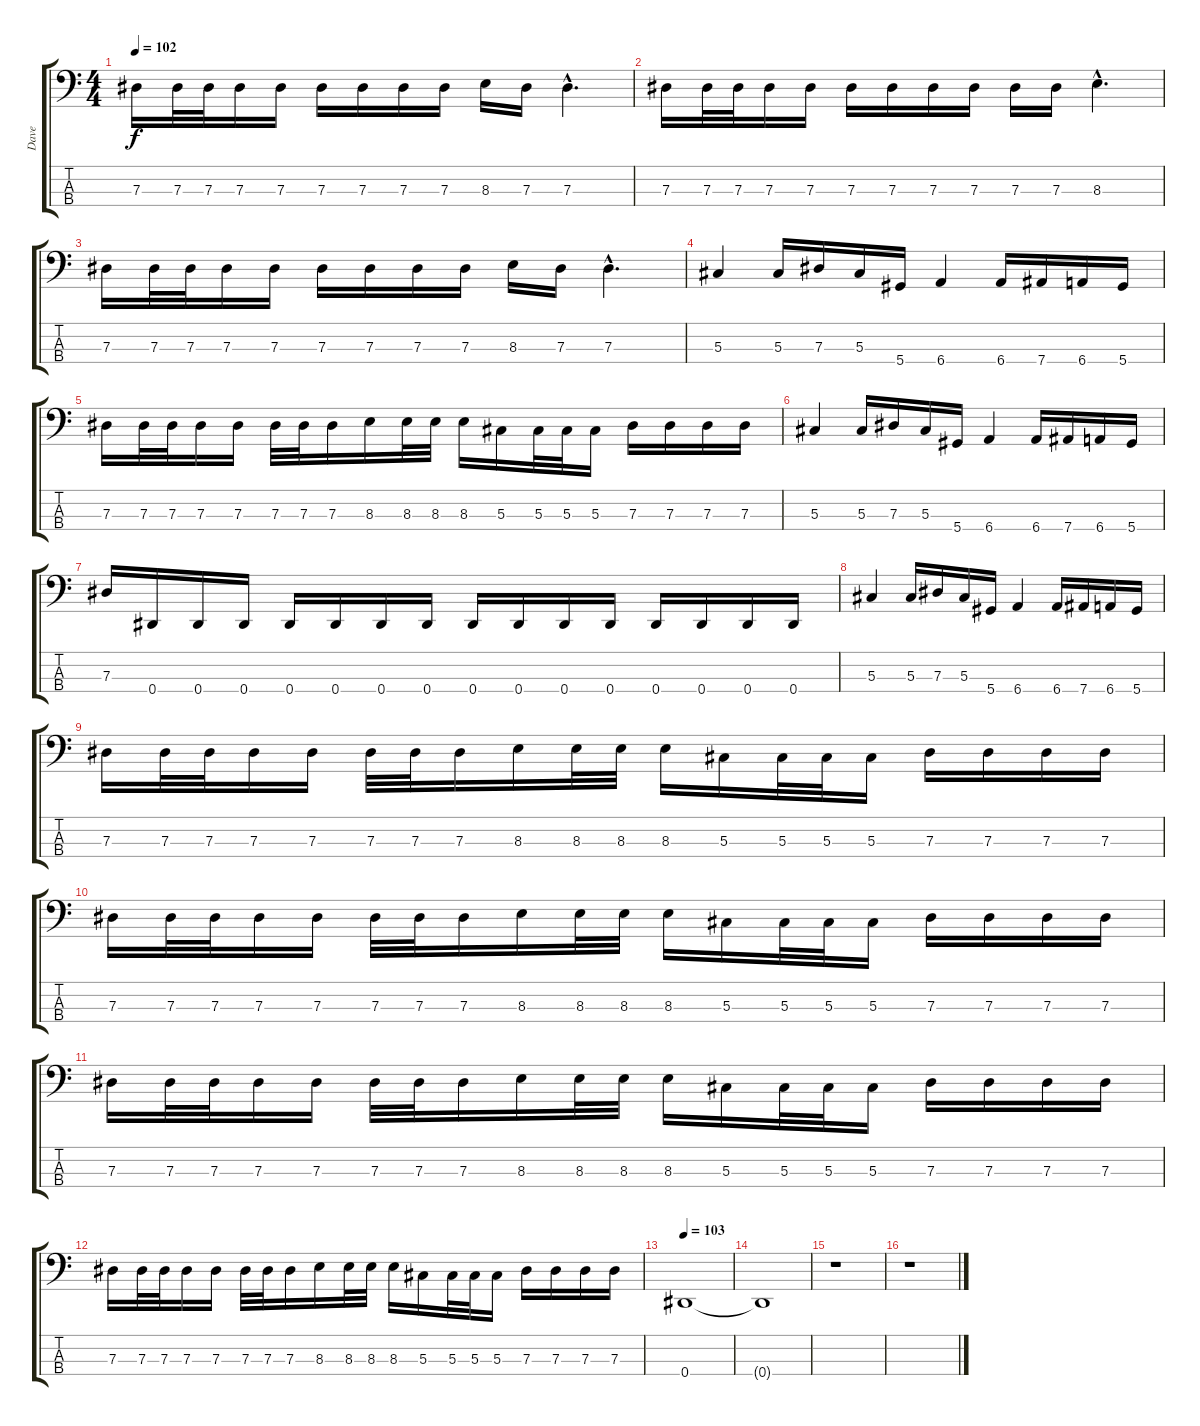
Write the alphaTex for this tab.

\track ("Dave" "Dave") {instrument electricbasspick}
\staff {score tabs}
\tuning (Gb2 Db2 Ab1 Eb1) {hide}
\ts (4 4)
\tempo 102
\clef f4
\ks c
7.3.16{dy f} 7.3.32 7.3.32 7.3.16 7.3.16 7.3.16 7.3.16 7.3.16 7.3.16 8.3.16 7.3.16 7.3{hac}.4{d} |
7.3.16 7.3.32 7.3.32 7.3.16 7.3.16 7.3.16 7.3.16 7.3.16 7.3.16 7.3.16 7.3.16 8.3{hac}.4{d} |
7.3.16 7.3.32 7.3.32 7.3.16 7.3.16 7.3.16 7.3.16 7.3.16 7.3.16 8.3.16 7.3.16 7.3{hac}.4{d} |
5.3.4 5.3.16 7.3.16 5.3.16 5.4.16 6.4.4 6.4.16 7.4.16 6.4.16 5.4.16 |
7.3.16 7.3.32 7.3.32 7.3.16 7.3.16 7.3.32 7.3.32 7.3.16 8.3.16 8.3.32 8.3.32 8.3.16 5.3.16 5.3.32 5.3.32 5.3.16 7.3.16 7.3.16 7.3.16 7.3.16 |
5.3.4 5.3.16 7.3.16 5.3.16 5.4.16 6.4.4 6.4.16 7.4.16 6.4.16 5.4.16 |
7.3.16 0.4.16 0.4.16 0.4.16 0.4.16 0.4.16 0.4.16 0.4.16 0.4.16 0.4.16 0.4.16 0.4.16 0.4.16 0.4.16 0.4.16 0.4.16 |
5.3.4 5.3.16 7.3.16 5.3.16 5.4.16 6.4.4 6.4.16 7.4.16 6.4.16 5.4.16 |
7.3.16 7.3.32 7.3.32 7.3.16 7.3.16 7.3.32 7.3.32 7.3.16 8.3.16 8.3.32 8.3.32 8.3.16 5.3.16 5.3.32 5.3.32 5.3.16 7.3.16 7.3.16 7.3.16 7.3.16 |
7.3.16 7.3.32 7.3.32 7.3.16 7.3.16 7.3.32 7.3.32 7.3.16 8.3.16 8.3.32 8.3.32 8.3.16 5.3.16 5.3.32 5.3.32 5.3.16 7.3.16 7.3.16 7.3.16 7.3.16 |
7.3.16 7.3.32 7.3.32 7.3.16 7.3.16 7.3.32 7.3.32 7.3.16 8.3.16 8.3.32 8.3.32 8.3.16 5.3.16 5.3.32 5.3.32 5.3.16 7.3.16 7.3.16 7.3.16 7.3.16 |
7.3.16 7.3.32 7.3.32 7.3.16 7.3.16 7.3.32 7.3.32 7.3.16 8.3.16 8.3.32 8.3.32 8.3.16 5.3.16 5.3.32 5.3.32 5.3.16 7.3.16 7.3.16 7.3.16 7.3.16 |
\tempo 103
0.4.1 |
0.4{t}.1 |
r.1 |
r.1
